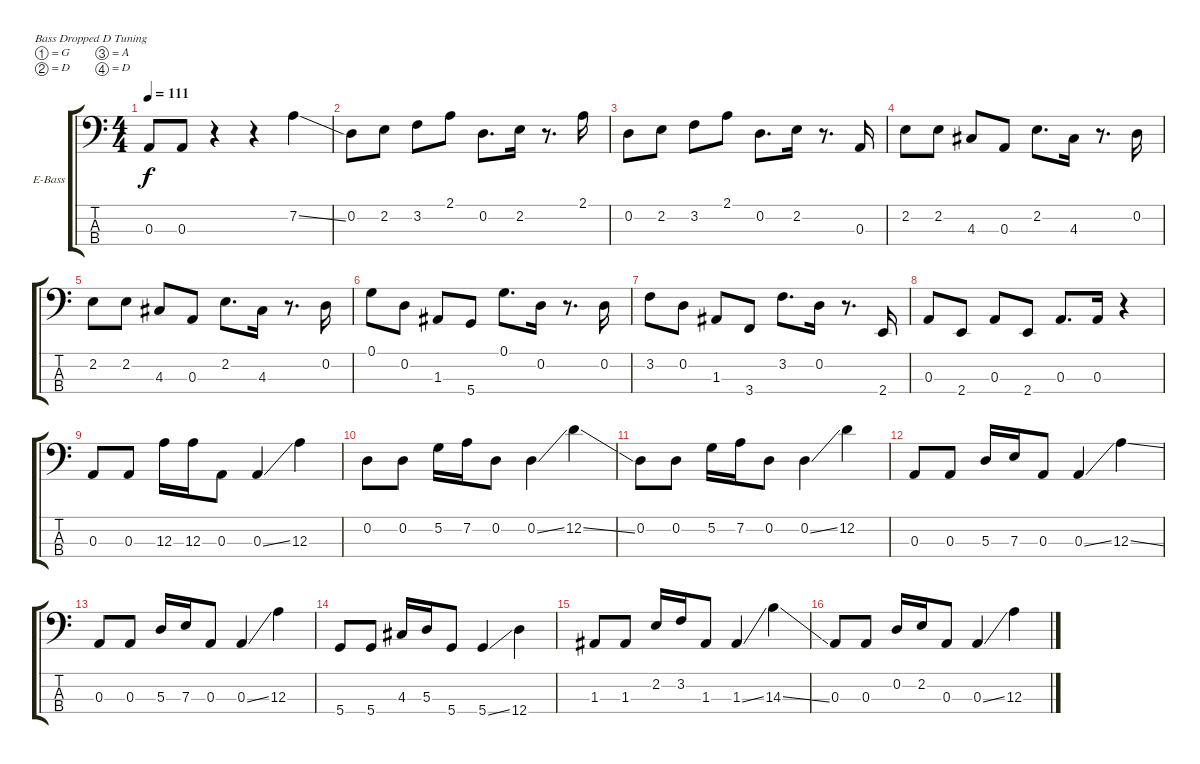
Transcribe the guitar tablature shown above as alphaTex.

\bracketExtendMode groupsimilarinstruments
\firstSystemTrackNameOrientation horizontal
\otherSystemsTrackNameOrientation horizontal
\track ("Chris - Bass" "E-Bass") {instrument electricbasspick}
\staff {score tabs}
\tuning (G2 D2 A1 D1)
\ts (4 4)
\tempo 111
\clef f4
\ks c
0.3.8{dy f} 0.3.8 r.4 r.4 7.2{ss}.4 |
0.2.8 2.2.8 3.2.8 2.1.8 0.2.8{d} 2.2.16 r.8{d} 2.1.16 |
0.2.8 2.2.8 3.2.8 2.1.8 0.2.8{d} 2.2.16 r.8{d} 0.3.16 |
2.2.8 2.2.8 4.3.8 0.3.8 2.2.8{d} 4.3.16 r.8{d} 0.2.16 |
2.2.8 2.2.8 4.3.8 0.3.8 2.2.8{d} 4.3.16 r.8{d} 0.2.16 |
0.1.8 0.2.8 1.3.8 5.4.8 0.1.8{d} 0.2.16 r.8{d} 0.2.16 |
3.2.8 0.2.8 1.3.8 3.4.8 3.2.8{d} 0.2.16 r.8{d} 2.4.16 |
0.3.8 2.4.8 0.3.8 2.4.8 0.3.8{d} 0.3.16 r.4 |
0.3.8 0.3.8 12.3.16 12.3.16 0.3.8 0.3{ss}.4 12.3.4 |
0.2.8 0.2.8 5.2.16 7.2.16 0.2.8 0.2{ss}.4 12.2{ss}.4 |
0.2.8 0.2.8 5.2.16 7.2.16 0.2.8 0.2{ss}.4 12.2.4 |
0.3.8 0.3.8 5.3.16 7.3.16 0.3.8 0.3{ss}.4 12.3{ss}.4 |
0.3.8 0.3.8 5.3.16 7.3.16 0.3.8 0.3{ss}.4 12.3.4 |
5.4.8 5.4.8 4.3.16 5.3.16 5.4.8 5.4{ss}.4 12.4.4 |
1.3.8 1.3.8 2.2.16 3.2.16 1.3.8 1.3{ss}.4 14.3{ss}.4 |
0.3.8 0.3.8 0.2.16 2.2.16 0.3.8 0.3{ss}.4 12.3{ss}.4
